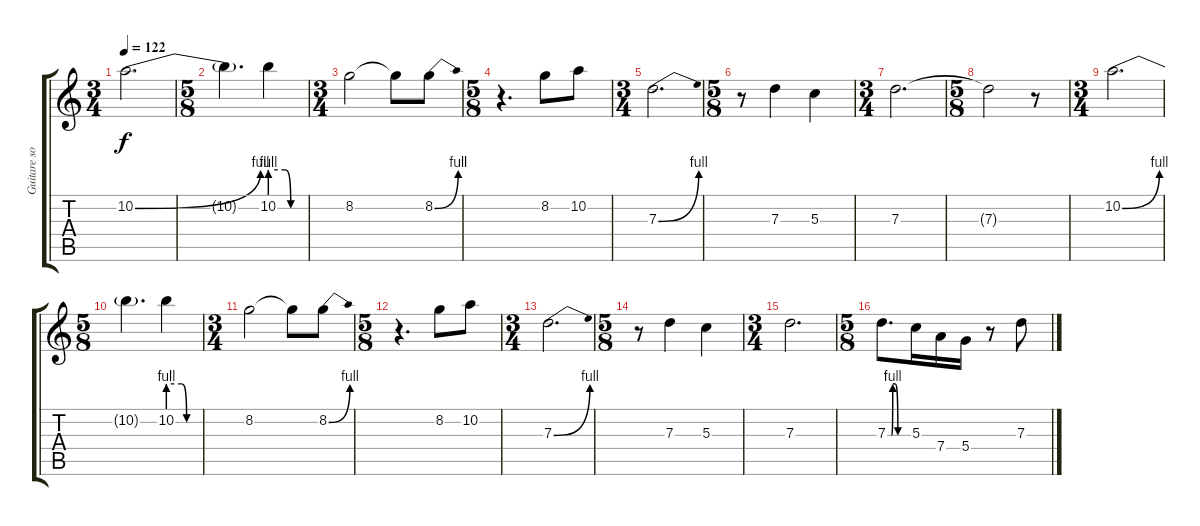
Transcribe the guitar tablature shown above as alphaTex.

\track ("Guitare solo" "Guitare so") {instrument distortionguitar}
\staff {score tabs}
\tuning (E4 B3 G3 D3 A2 E2) {hide}
\ts (3 4)
\tempo 122
\clef g2
\ks c
10.2{be (bend 0 0 60 4)}.2{d dy f instrument distortionguitar} |
\ts (5 8)
10.2{t}.4{d} 10.2{be (custom 0 4 26 4 36 0 60 0)}.4 |
\ts (3 4)
8.2.2 8.2{t}.8 8.2{be (bend 0 0 60 4)}.8 |
\ts (5 8)
r.4{d} 8.2.8 10.2.8 |
\ts (3 4)
7.3{be (bend 0 0 60 4)}.2{d} |
\ts (5 8)
r.8 7.3.4 5.3.4 |
\ts (3 4)
7.3.2{d} |
\ts (5 8)
7.3{t}.2 r.8 |
\ts (3 4)
10.2{be (bend 0 0 60 4)}.2{d} |
\ts (5 8)
10.2{t}.4{d} 10.2{be (custom 0 4 26 4 36 0 60 0)}.4 |
\ts (3 4)
8.2.2 8.2{t}.8 8.2{be (bend 0 0 60 4)}.8 |
\ts (5 8)
r.4{d} 8.2.8 10.2.8 |
\ts (3 4)
7.3{be (bend 0 0 60 4)}.2{d} |
\ts (5 8)
r.8 7.3.4 5.3.4 |
\ts (3 4)
7.3.2{d} |
\ts (5 8)
7.3{be (custom 0 0 12 0 15 4 22 4 30 0 38 0 45 0 60 0)}.8{d} 5.3.16 7.4.16 5.4.16 r.8 7.3.8
